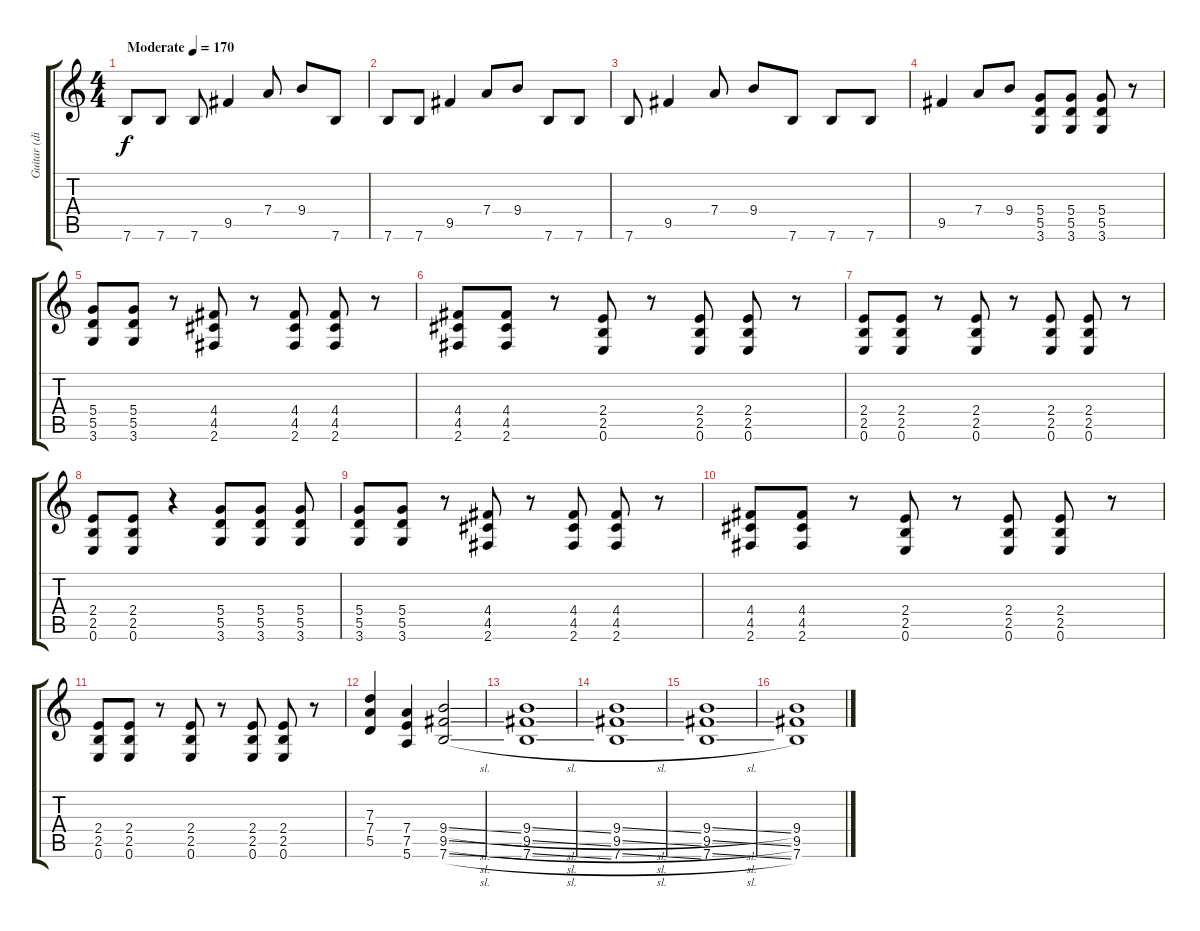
\track ("Guitar (distorted)" "Guitar (di") {instrument distortionguitar}
\staff {score tabs}
\tuning (E4 B3 G3 D3 A2 E2) {hide}
\ts (4 4)
\tempo (170 "Moderate")
\clef g2
\ks c
7.6.8{dy f instrument distortionguitar} 7.6.8 7.6.8 9.5.4 7.4.8 9.4.8 7.6.8 |
7.6.8 7.6.8 9.5.4 7.4.8 9.4.8 7.6.8 7.6.8 |
7.6.8 9.5.4 7.4.8 9.4.8 7.6.8 7.6.8 7.6.8 |
9.5.4 7.4.8 9.4.8 (5.4 5.5 3.6).8 (5.4 5.5 3.6).8 (5.4 5.5 3.6).8 r.8 |
(5.4 5.5 3.6).8 (5.4 5.5 3.6).8 r.8 (4.4 4.5 2.6).8 r.8 (4.4 4.5 2.6).8 (4.4 4.5 2.6).8 r.8 |
(4.4 4.5 2.6).8 (4.4 4.5 2.6).8 r.8 (2.4 2.5 0.6).8 r.8 (2.4 2.5 0.6).8 (2.4 2.5 0.6).8 r.8 |
(2.4 2.5 0.6).8 (2.4 2.5 0.6).8 r.8 (2.4 2.5 0.6).8 r.8 (2.4 2.5 0.6).8 (2.4 2.5 0.6).8 r.8 |
(2.4 2.5 0.6).8 (2.4 2.5 0.6).8 r.4 (5.4 5.5 3.6).8 (5.4 5.5 3.6).8 (5.4 5.5 3.6).8 |
(5.4 5.5 3.6).8 (5.4 5.5 3.6).8 r.8 (4.4 4.5 2.6).8 r.8 (4.4 4.5 2.6).8 (4.4 4.5 2.6).8 r.8 |
(4.4 4.5 2.6).8 (4.4 4.5 2.6).8 r.8 (2.4 2.5 0.6).8 r.8 (2.4 2.5 0.6).8 (2.4 2.5 0.6).8 r.8 |
(2.4 2.5 0.6).8 (2.4 2.5 0.6).8 r.8 (2.4 2.5 0.6).8 r.8 (2.4 2.5 0.6).8 (2.4 2.5 0.6).8 r.8 |
(7.3 7.4 5.5).4 (7.4 7.5 5.6).4 (9.4{sl} 9.5{sl} 7.6{sl}).2 |
(9.4{sl} 9.5{sl} 7.6{sl}).1 |
(9.4{sl} 9.5{sl} 7.6{sl}).1 |
(9.4{sl} 9.5{sl} 7.6{sl}).1 |
(9.4 9.5 7.6).1
